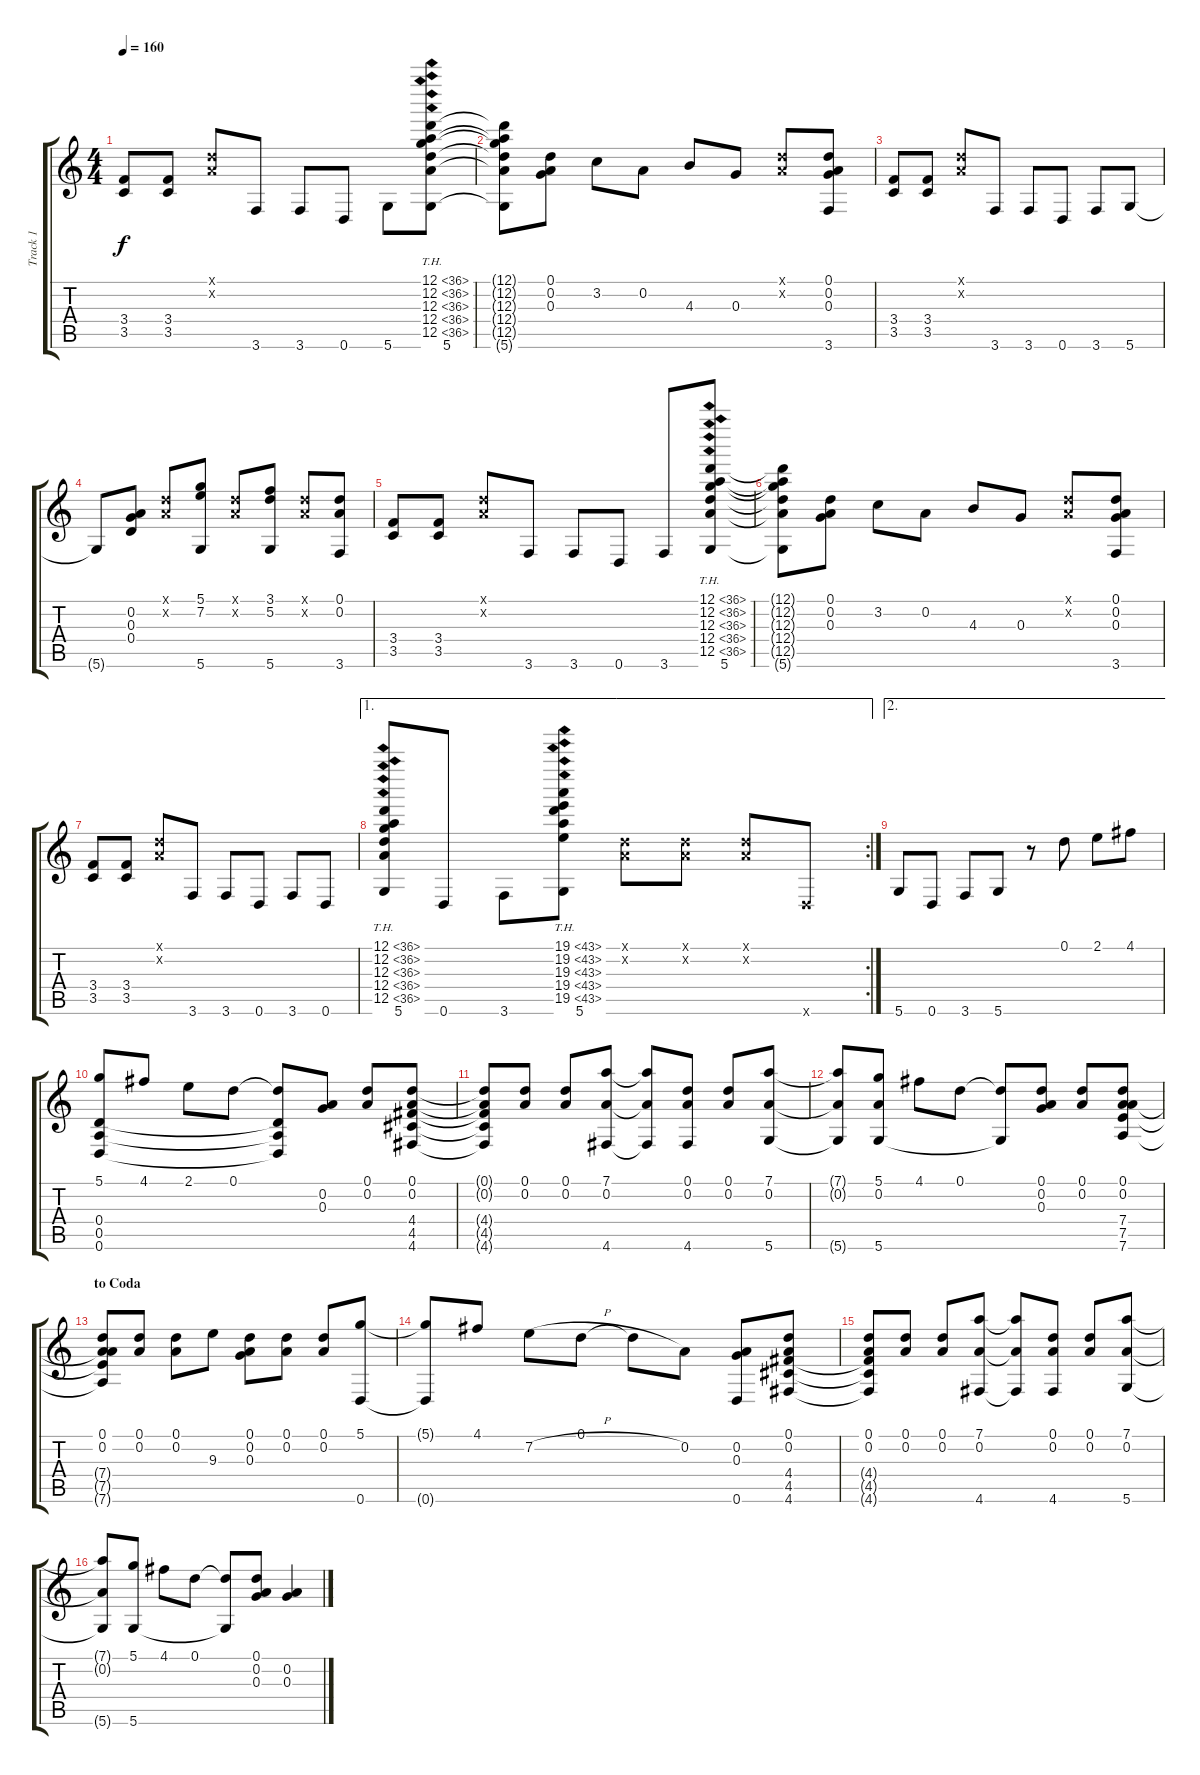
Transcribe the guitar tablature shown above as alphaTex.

\track ("Track 1" "Track 1") {instrument acousticguitarnylon}
\staff {score tabs}
\tuning (D4 A3 G3 D3 A2 D2) {hide}
\ts (4 4)
\tempo 160
\clef g2
\ks c
(3.4 3.5).8{dy f} (3.4 3.5).8 (0.1{x} 0.2{x}).8 3.6.8 3.6.8 0.6.8 5.6.8 (12.1{th 24} 12.2{th 24} 12.3{th 24} 12.4{th 24} 12.5{th 24} 5.6).8 |
(12.1{t} 12.2{t} 12.3{t} 12.4{t} 12.5{t} 5.6{t}).8 (0.1 0.2 0.3).8 3.2.8 0.2.8 4.3.8 0.3.8 (0.1{x} 0.2{x}).8 (0.1 0.2 0.3 3.6).8 |
(3.4 3.5).8 (3.4 3.5).8 (0.1{x} 0.2{x}).8 3.6.8 3.6.8 0.6.8 3.6.8 5.6.8 |
5.6{t}.8 (0.2 0.3 0.4).8 (0.1{x} 0.2{x}).8 (5.1 7.2 5.6).8 (0.1{x} 0.2{x}).8 (3.1 5.2 5.6).8 (0.1{x} 0.2{x}).8 (0.1 0.2 3.6).8 |
(3.4 3.5).8 (3.4 3.5).8 (0.1{x} 0.2{x}).8 3.6.8 3.6.8 0.6.8 3.6.8 (12.1{th 24} 12.2{th 24} 12.3{th 24} 12.4{th 24} 12.5{th 24} 5.6).8 |
(12.1{t} 12.2{t} 12.3{t} 12.4{t} 12.5{t} 5.6{t}).8 (0.1 0.2 0.3).8 3.2.8 0.2.8 4.3.8 0.3.8 (0.1{x} 0.2{x}).8 (0.1 0.2 0.3 3.6).8 |
(3.4 3.5).8 (3.4 3.5).8 (0.1{x} 0.2{x}).8 3.6.8 3.6.8 0.6.8 3.6.8 0.6.8 |
\ae 1
\rc 2
(12.1{th 24} 12.2{th 24} 12.3{th 24} 12.4{th 24} 12.5{th 24} 5.6).8 0.6.8 3.6.8 (19.1{th 24} 19.2{th 24} 19.3{th 24} 19.4{th 24} 19.5{th 24} 5.6).8 (0.1{x} 0.2{x}).8 (0.1{x} 0.2{x}).8 (0.1{x} 0.2{x}).8 0.6{x}.8 |
\ae 2
5.6.8 0.6.8 3.6.8 5.6.8 r.8 0.1.8 2.1.8 4.1.8 |
(5.1 0.4 0.5 0.6).8 4.1.8 2.1.8 0.1.8 (0.1{t} 0.4{t} 0.5{t} 0.6{t}).8 (0.2 0.3).8 (0.1 0.2).8 (0.1 0.2 4.4 4.5 4.6).8 |
(0.1{t} 0.2{t} 4.4{t} 4.5{t} 4.6{t}).8 (0.1 0.2).8 (0.1 0.2).8 (7.1 0.2 4.6).8 (7.1{t} 0.2{t} 4.6{t}).8 (0.1 0.2 4.6).8 (0.1 0.2).8 (7.1 0.2 5.6).8 |
(7.1{t} 0.2{t} 5.6{t}).8 (5.1 0.2 5.6).8 4.1.8 0.1.8 (0.1{t} 5.6{t}).8 (0.1 0.2 0.3).8 (0.1 0.2).8 (0.1 0.2 7.4 7.5 7.6).8 |
\section ("" "to Coda")
(0.1 0.2 7.4{t} 7.5{t} 7.6{t}).8 (0.1 0.2).8 (0.1 0.2).8 9.3.8 (0.1 0.2 0.3).8 (0.1 0.2).8 (0.1 0.2).8 (5.1 0.6).8 |
(5.1{t} 0.6{t}).8 4.1.8 7.2{h}.8 0.1.8 0.1{t}.8 0.2.8 (0.2 0.3 0.6).8 (0.1 0.2 4.4 4.5 4.6).8 |
(0.1 0.2 4.4{t} 4.5{t} 4.6{t}).8 (0.1 0.2).8 (0.1 0.2).8 (7.1 0.2 4.6).8 (7.1{t} 0.2{t} 4.6{t}).8 (0.1 0.2 4.6).8 (0.1 0.2).8 (7.1 0.2 5.6).8 |
(7.1{t} 0.2{t} 5.6{t}).8 (5.1 5.6).8 4.1.8 0.1.8 (0.1{t} 5.6{t}).8 (0.1 0.2 0.3).8 (0.2 0.3).4
